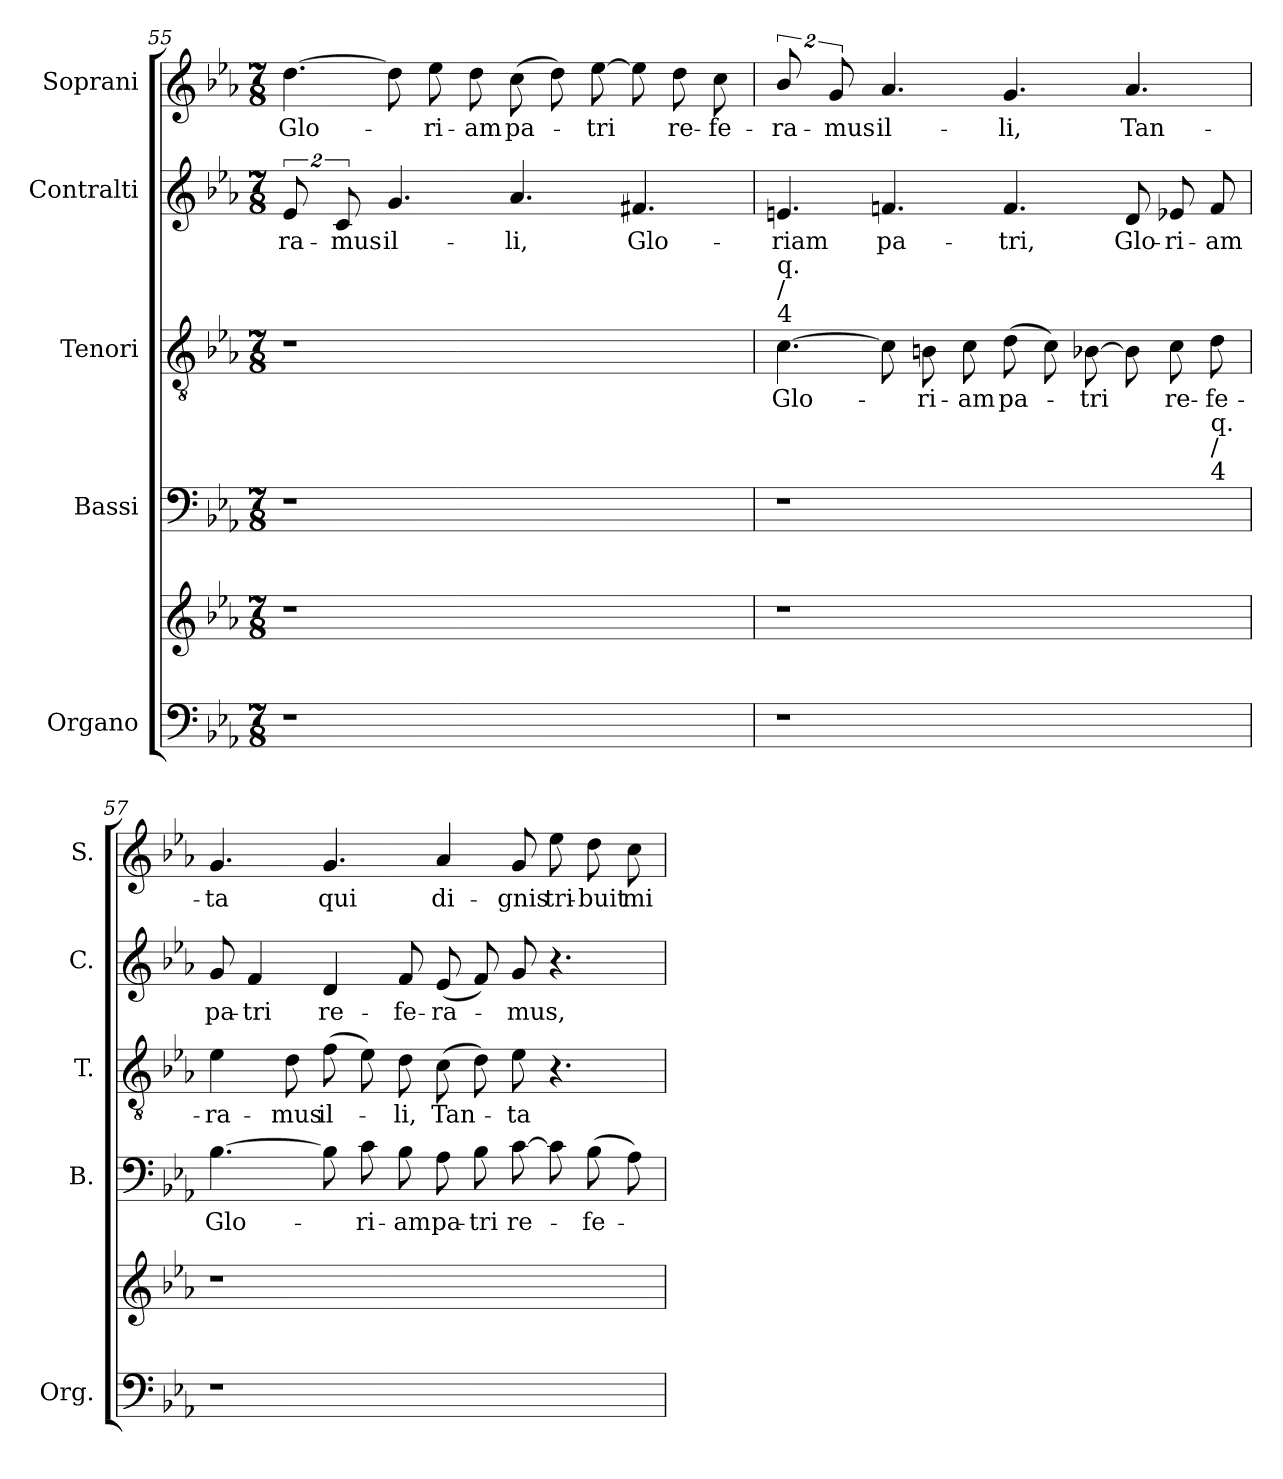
**kern	**kern	**kern	**text	**kern	**text	**kern	**text	**kern	**text
*part5	*part5	*part4	*part4	*part3	*part3	*part2	*part2	*part1	*part1
*staff6	*staff5	*staff4	*staff4	*staff3	*staff3	*staff2	*staff2	*staff1	*staff1
*I"Organo	*	*I"Bassi	*	*I"Tenori	*	*I"Contralti	*	*I"Soprani	*
*I'Org.	*	*I'B.	*	*I'T.	*	*I'C.	*	*I'S.	*
*clefF4	*clefG2	*clefF4	*	*clefGv2	*	*clefG2	*	*clefG2	*
*	*	*	*	*ITrd7c12	*	*	*	*	*
*k[b-e-a-]	*k[b-e-a-]	*k[b-e-a-]	*	*k[b-e-a-]	*	*k[b-e-a-]	*	*k[b-e-a-]	*
*E-:	*E-:	*E-:	*	*E-:	*	*E-:	*	*E-:	*
*M7/8	*M7/8	*M7/8	*	*M7/8	*	*M7/8	*	*M7/8	*
=55	=55	=55	=55	=55	=55	=55	=55	=55	=55
!LO:N:vis=1	!LO:N:vis=1	!LO:N:vis=1	!	!LO:N:vis=1	!	!	!	!	!
!	!	!	!	!	!	!	!LO:LY:b:color=#000000	!	!
!	!	!	!	!	!	!	!	!	!LO:LY:b:color=#000000
1.r	1.r	2..r	.	2..r	.	16%3e-i/	-ra-	[4.ddi\	Glo-
!	!	!	!	!	!	!	!LO:LY:b:color=#000000	!	!
.	.	.	.	.	.	16%3ci/	-mus	.	.
!	!	!	!	!	!	!	!LO:LY:b:color=#000000	!	!
.	.	.	.	.	.	4.gi/	il-	8ddi\]	.
!	!	!	!	!	!	!	!	!	!LO:LY:b:color=#000000
.	.	.	.	.	.	.	.	8ee-i\	-ri-
!	!	!	!	!	!	!	!	!	!LO:LY:b:color=#000000
.	.	.	.	.	.	.	.	8ddi\	-am
!	!	!	!	!	!	!	!LO:LY:b:color=#000000	!	!
!	!	!	!	!	!	!	!	!	!LO:LY:b:color=#000000
.	.	.	.	.	.	4.a-i/	-li,	(8cci\	pa-
.	.	2ryy	.	2ryy	.	.	.	8ddi\)	.
!	!	!	!	!	!	!	!	!	!LO:LY:b:color=#000000
.	.	.	.	.	.	.	.	[8ee-i\	-tri
!	!	!	!	!	!	!	!LO:LY:b:color=#000000	!	!
.	.	.	.	.	.	4.f#Xi/	Glo-	8ee-i\]	.
!	!	!	!	!	!	!	!	!	!LO:LY:b:color=#000000
.	.	.	.	.	.	.	.	8ddi\	re-
!	!	!	!	!	!	!	!	!	!LO:LY:b:color=#000000
.	.	8ryy	.	8ryy	.	.	.	8cci\	-fe-
!!LO:LB:g=z
=56	=56	=56	=56	=56	=56	=56	=56	=56	=56
!LO:N:vis=1	!LO:N:vis=1	!LO:N:vis=1	!	!	!	!	!	!	!
!	!	!	!	!	!LO:LY:b:color=#000000	!	!	!	!
!	!	!	!	!	!	!	!LO:LY:b:color=#000000	!	!
!	!	!	!	!LO:TX:a:t=4	!	!	!	!	!
!	!	!	!	!LO:TX:t=/	!	!	!	!	!
!	!	!	!	!LO:TX:t=q.	!	!	!	!	!
!	!	!	!	!	!	!	!	!	!LO:LY:b:color=#000000
1.r	1.r	2..r	.	[4.Ci\	Glo-	4.eni/	-riam	16%3b-i/	-ra-
!	!	!	!	!	!	!	!	!	!LO:LY:b:color=#000000
.	.	.	.	.	.	.	.	16%3gi/	-mus
!	!	!	!	!	!	!	!LO:LY:b:color=#000000	!	!
!	!	!	!	!	!	!	!	!	!LO:LY:b:color=#000000
.	.	.	.	8Ci\]	.	4.fni/	pa-	4.a-i/	il-
!	!	!	!	!	!LO:LY:b:color=#000000	!	!	!	!
.	.	.	.	8BBni\	-ri-	.	.	.	.
!	!	!	!	!	!LO:LY:b:color=#000000	!	!	!	!
.	.	.	.	8Ci\	-am	.	.	.	.
!	!	!	!	!	!LO:LY:b:color=#000000	!	!	!	!
!	!	!	!	!	!	!	!LO:LY:b:color=#000000	!	!
!	!	!	!	!	!	!	!	!	!LO:LY:b:color=#000000
.	.	.	.	(8Di\	pa-	4.fi/	-tri,	4.gi/	-li,
.	.	2ryy	.	8Ci\)	.	.	.	.	.
!	!	!	!	!	!LO:LY:b:color=#000000	!	!	!	!
.	.	.	.	[8BB-Xi\	-tri	.	.	.	.
!	!	!	!	!	!	!	!LO:LY:b:color=#000000	!	!
!	!	!	!	!	!	!	!	!	!LO:LY:b:color=#000000
.	.	.	.	8BB-i\]	.	8di/	Glo-	4.a-i/	Tan-
!	!	!	!	!	!LO:LY:b:color=#000000	!	!	!	!
!	!	!	!	!	!	!	!LO:LY:b:color=#000000	!	!
.	.	.	.	8Ci\	re-	8e-Xi/	-ri-	.	.
!	!	!	!	!	!LO:LY:b:color=#000000	!	!	!	!
!	!	!LO:TX:a:t=4	!	!	!	!	!	!	!
!	!	!LO:TX:t=/	!	!	!	!	!	!	!
!	!	!LO:TX:t=q.	!	!	!	!	!	!	!
!	!	!	!	!	!	!	!LO:LY:b:color=#000000	!	!
.	.	8ryy	.	8Di\	-fe-	8fi/	-am	.	.
=57	=57	=57	=57	=57	=57	=57	=57	=57	=57
!LO:N:vis=1	!LO:N:vis=1	!	!	!	!	!	!	!	!
!	!	!	!LO:LY:b:color=#000000	!	!	!	!	!	!
!	!	!	!	!	!LO:LY:b:color=#000000	!	!	!	!
!	!	!	!	!	!	!	!LO:LY:b:color=#000000	!	!
!	!	!	!	!	!	!	!	!	!LO:LY:b:color=#000000
1.r	1.r	[4.B-i\	Glo-	4E-i\	-ra-	8gi/	pa-	4.gi/	-ta
!	!	!	!	!	!	!	!LO:LY:b:color=#000000	!	!
.	.	.	.	.	.	4fi/	-tri	.	.
!	!	!	!	!	!LO:LY:b:color=#000000	!	!	!	!
.	.	.	.	8Di\	-mus	.	.	.	.
!	!	!	!	!	!LO:LY:b:color=#000000	!	!	!	!
!	!	!	!	!	!	!	!LO:LY:b:color=#000000	!	!
!	!	!	!	!	!	!	!	!	!LO:LY:b:color=#000000
.	.	8B-i\]	.	(8Fi\	il-	4di/	re-	4.gi/	qui
!	!	!	!LO:LY:b:color=#000000	!	!	!	!	!	!
.	.	8ci\	-ri-	8E-i\)	.	.	.	.	.
!	!	!	!LO:LY:b:color=#000000	!	!	!	!	!	!
!	!	!	!	!	!LO:LY:b:color=#000000	!	!	!	!
!	!	!	!	!	!	!	!LO:LY:b:color=#000000	!	!
.	.	8B-i\	-am	8Di\	-li,	8fi/	-fe-	.	.
!	!	!	!LO:LY:b:color=#000000	!	!	!	!	!	!
!	!	!	!	!	!LO:LY:b:color=#000000	!	!	!	!
!	!	!	!	!	!	!	!LO:LY:b:color=#000000	!	!
!	!	!	!	!	!	!	!	!	!LO:LY:b:color=#000000
.	.	8A-i\	pa-	(8Ci\	Tan-	(8e-i/	-ra-	4a-i/	di-
!	!	!	!LO:LY:b:color=#000000	!	!	!	!	!	!
.	.	8B-i\	-tri	8Di\)	.	8fi/)	.	.	.
!	!	!	!LO:LY:b:color=#000000	!	!	!	!	!	!
!	!	!	!	!	!LO:LY:b:color=#000000	!	!	!	!
!	!	!	!	!	!	!	!LO:LY:b:color=#000000	!	!
!	!	!	!	!	!	!	!	!	!LO:LY:b:color=#000000
.	.	[8ci\	re-	8E-i\	-ta	8gi/	-mus,	8gi/	-gnis
!	!	!	!	!	!	!	!	!	!LO:LY:b:color=#000000
.	.	8ci\]	.	4.r	.	4.r	.	8ee-i\	tri-
!	!	!	!LO:LY:b:color=#000000	!	!	!	!	!	!
!	!	!	!	!	!	!	!	!	!LO:LY:b:color=#000000
.	.	(8B-i\	-fe-	.	.	.	.	8ddi\	-buit
!	!	!	!	!	!	!	!	!	!LO:LY:b:color=#000000
.	.	8A-i\)	.	.	.	.	.	8cci\	mi-
=	=	=	=	=	=	=	=	=	=
*-	*-	*-	*-	*-	*-	*-	*-	*-	*-
